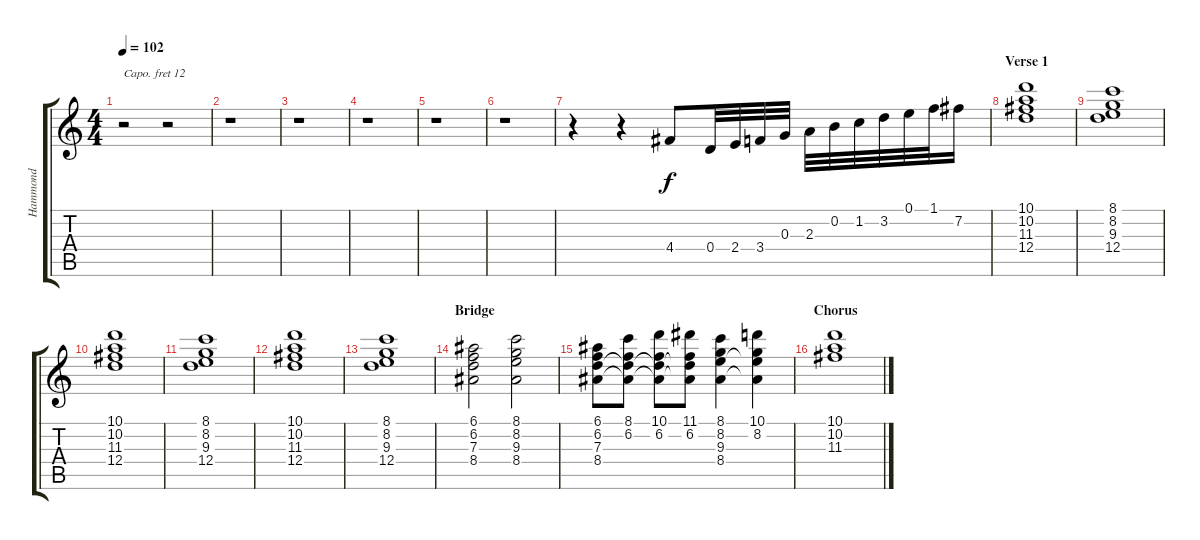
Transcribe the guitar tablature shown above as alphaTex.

\track ("Hammond" "Hammond") {instrument drawbarorgan}
\staff {score tabs}
\capo 12
\tuning (E4 B3 G3 D3 A2 E2) {hide}
\ts (4 4)
\tempo 102
\clef g2
\ks c
r.2{dy f} r.2 |
r.1 |
r.1 |
r.1 |
r.1 |
r.1 |
r.4 r.4 4.4.8 0.4.32 2.4.32 3.4.32 0.3.32 2.3.32 0.2.32 1.2.32 3.2.32 0.1.32 1.1.32 7.2.16 |
\section ("" "Verse 1")
(10.1 10.2 11.3 12.4).1 |
(8.1 8.2 9.3 12.4).1 |
(10.1 10.2 11.3 12.4).1 |
(8.1 8.2 9.3 12.4).1 |
(10.1 10.2 11.3 12.4).1 |
(8.1 8.2 9.3 12.4).1 |
\section ("" "Bridge")
(6.1 6.2 7.3 8.4).2 (8.1 8.2 9.3 8.4).2 |
(6.1 6.2 7.3 8.4).8 (8.1 6.2 7.3{t} 8.4{t}).8 (10.1 6.2 7.3{t} 8.4{t}).8 (11.1 6.2 7.3{t} 8.4{t}).8 (8.1 8.2 9.3 8.4).4 (10.1 8.2 9.3{t} 8.4{t}).4 |
\section ("" "Chorus")
(10.1 10.2 11.3).1
